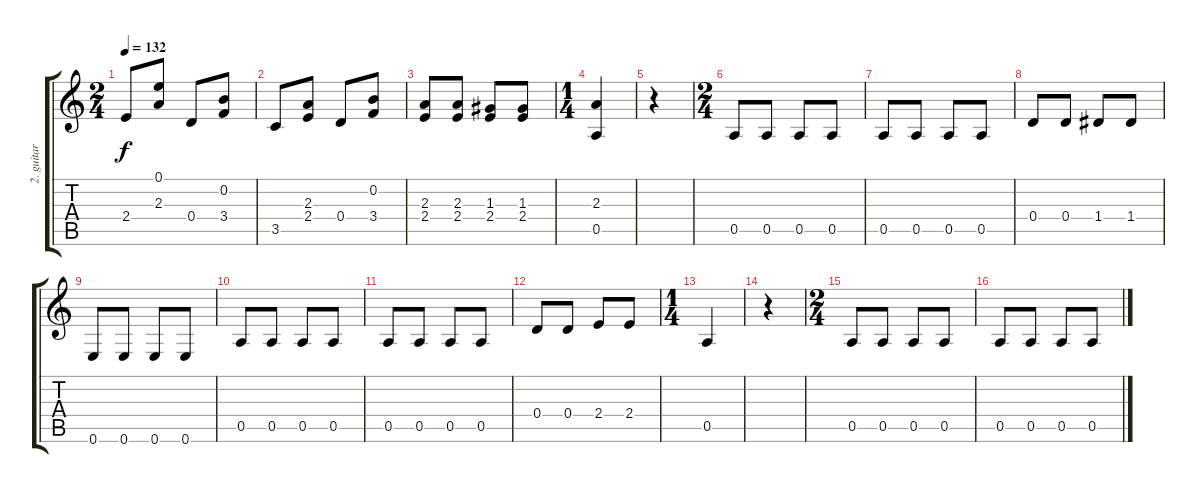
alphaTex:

\track ("2. guitar" "2. guitar") {instrument electricguitarclean}
\staff {score tabs}
\tuning (E4 B3 G3 D3 A2 E2) {hide}
\ts (2 4)
\tempo 132
\clef g2
\ks c
2.4.8{dy f} (0.1 2.3).8 0.4.8 (0.2 3.4).8 |
3.5.8 (2.3 2.4).8 0.4.8 (0.2 3.4).8 |
(2.3 2.4).8 (2.3 2.4).8 (1.3 2.4).8 (1.3 2.4).8 |
\ts (1 4)
(2.3 0.5).4 |
r.4 |
\ts (2 4)
0.5.8 0.5.8 0.5.8 0.5.8 |
0.5.8 0.5.8 0.5.8 0.5.8 |
0.4.8 0.4.8 1.4.8 1.4.8 |
0.6.8 0.6.8 0.6.8 0.6.8 |
0.5.8 0.5.8 0.5.8 0.5.8 |
0.5.8 0.5.8 0.5.8 0.5.8 |
0.4.8 0.4.8 2.4.8 2.4.8 |
\ts (1 4)
0.5.4 |
r.4 |
\ts (2 4)
0.5.8 0.5.8 0.5.8 0.5.8 |
0.5.8 0.5.8 0.5.8 0.5.8
